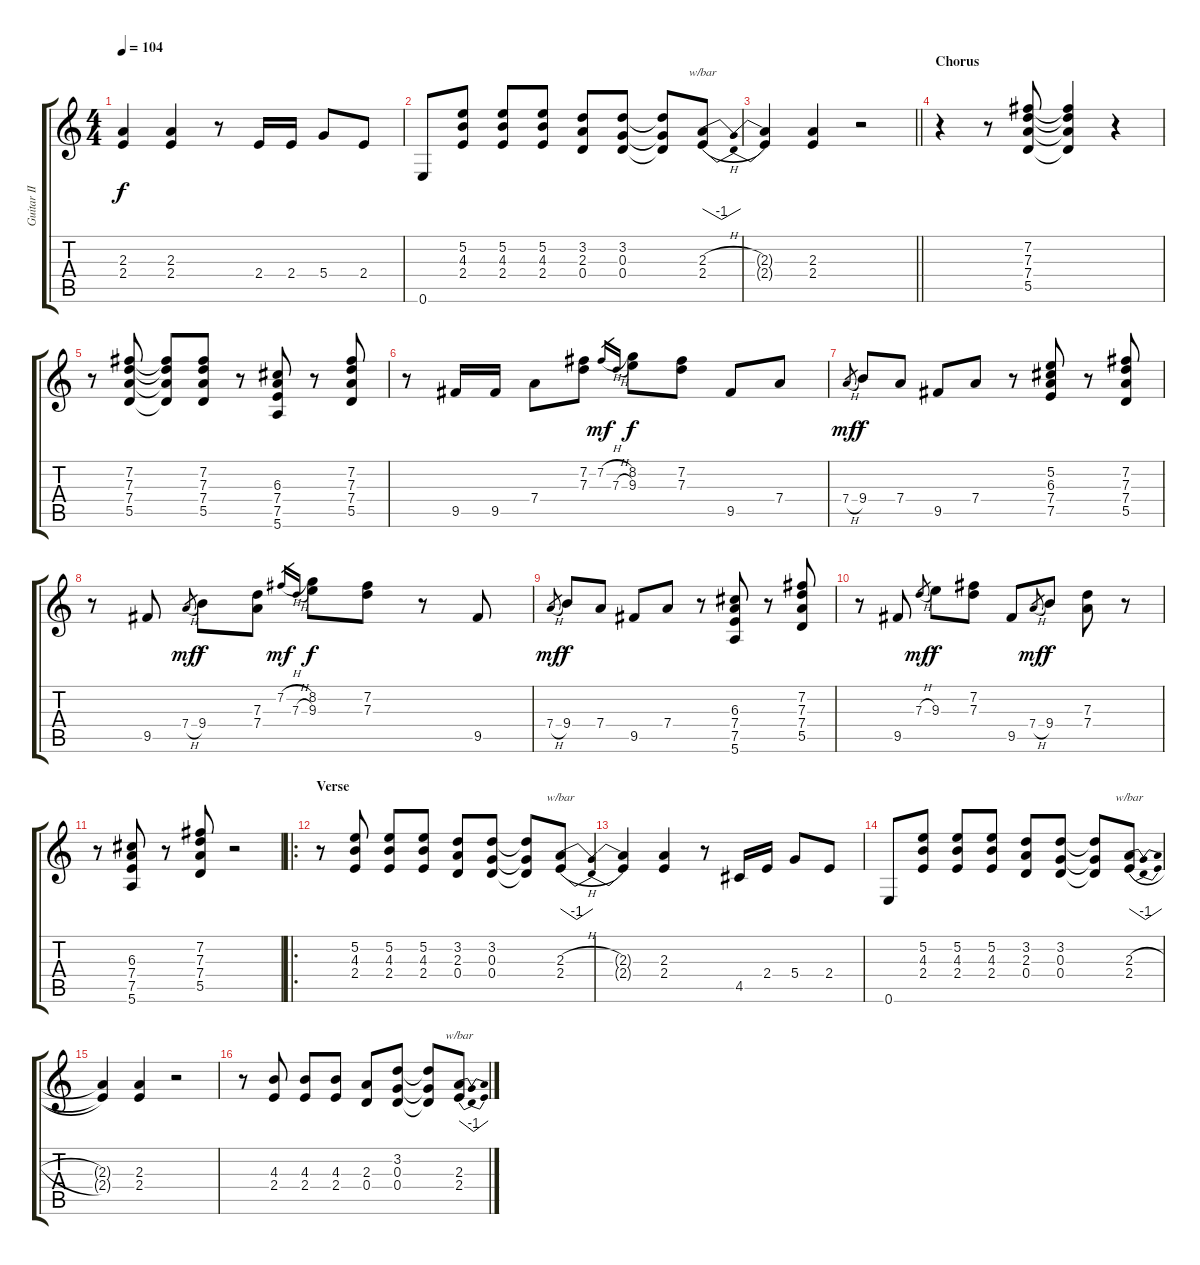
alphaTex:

\track ("Guitar II" "Guitar II") {instrument overdrivenguitar}
\staff {score tabs}
\tuning (E4 B3 G3 D3 A2 E2) {hide}
\ts (4 4)
\tempo 104
\clef g2
\ks c
(2.3{t} 2.4{t}).4{dy f} (2.3 2.4).4 r.8 2.4.16 2.4.16 5.4.8 2.4.8 |
0.6.8 (5.2 4.3 2.4).8 (5.2 4.3 2.4).8 (5.2 4.3 2.4).8 (3.2 2.3 0.4).8 (3.2 0.3 0.4).8 (3.2{t} 0.3{t} 0.4{t}).8 (2.3{h} 2.4{h}).8{tbe (dip default 0 0 30 -4 60 0)} |
\barLineRight lightlight
(2.3{t} 2.4{t}).4 (2.3 2.4).4 r.2 |
\section ("" "Chorus")
r.4 r.8 (7.2 7.3 7.4 5.5).8 (7.2{t} 7.3{t} 7.4{t} 5.5{t}).4 r.4 |
r.8 (7.2 7.3 7.4 5.5).8 (7.2{t} 7.3{t} 7.4{t} 5.5{t}).8 (7.2 7.3 7.4 5.5).8 r.8 (6.3 7.4 7.5 5.6).8 r.8 (7.2 7.3 7.4 5.5).8 |
r.8 9.5.16 9.5.16 7.4.8 (7.2 7.3).8 7.2{h}.16{gr dy mf} 7.3{h}.16{gr} (8.2 9.3).8{dy f} (7.2 7.3).8 9.5.8 7.4.8 |
7.4{h}.8{gr dy mf} 9.4.8{dy f} 7.4.8 9.5.8 7.4.8 r.8 (5.2 6.3 7.4 7.5).8 r.8 (7.2 7.3 7.4 5.5).8 |
r.8 9.5.8 7.4{h}.8{gr dy mf} 9.4.8{dy f} (7.3 7.4).8 7.2{h}.16{gr dy mf} 7.3{h}.16{gr} (8.2 9.3).8{dy f} (7.2 7.3).8 r.8 9.5.8 |
7.4{h}.8{gr dy mf} 9.4.8{dy f} 7.4.8 9.5.8 7.4.8 r.8 (6.3 7.4 7.5 5.6).8 r.8 (7.2 7.3 7.4 5.5).8 |
r.8 9.5.8 7.3{h}.8{gr dy mf} 9.3.8{dy f} (7.2 7.3).8 9.5.8 7.4{h}.8{gr dy mf} 9.4.8{dy f} (7.3 7.4).8 r.8 |
r.8 (6.3 7.4 7.5 5.6).8 r.8 (7.2 7.3 7.4 5.5).8 r.2 |
\ro
\section ("" "Verse")
r.8 (5.2 4.3 2.4).8 (5.2 4.3 2.4).8 (5.2 4.3 2.4).8 (3.2 2.3 0.4).8 (3.2 0.3 0.4).8 (3.2{t} 0.3{t} 0.4{t}).8 (2.3{h} 2.4{h}).8{tbe (dip default 0 0 30 -4 60 0)} |
(2.3{t} 2.4{t}).4 (2.3 2.4).4 r.8 4.5.16 2.4.16 5.4.8 2.4.8 |
0.6.8 (5.2 4.3 2.4).8 (5.2 4.3 2.4).8 (5.2 4.3 2.4).8 (3.2 2.3 0.4).8 (3.2 0.3 0.4).8 (3.2{t} 0.3{t} 0.4{t}).8 (2.3{h} 2.4{h}).8{tbe (dip default 0 0 30 -4 60 0)} |
(2.3{t} 2.4{t}).4 (2.3 2.4).4 r.2 |
r.8 (4.3 2.4).8 (4.3 2.4).8 (4.3 2.4).8 (2.3 0.4).8 (3.2 0.3 0.4).8 (3.2{t} 0.3{t} 0.4{t}).8 (2.3{h} 2.4{h}).8{tbe (dip default 0 0 30 -4 60 0)}
